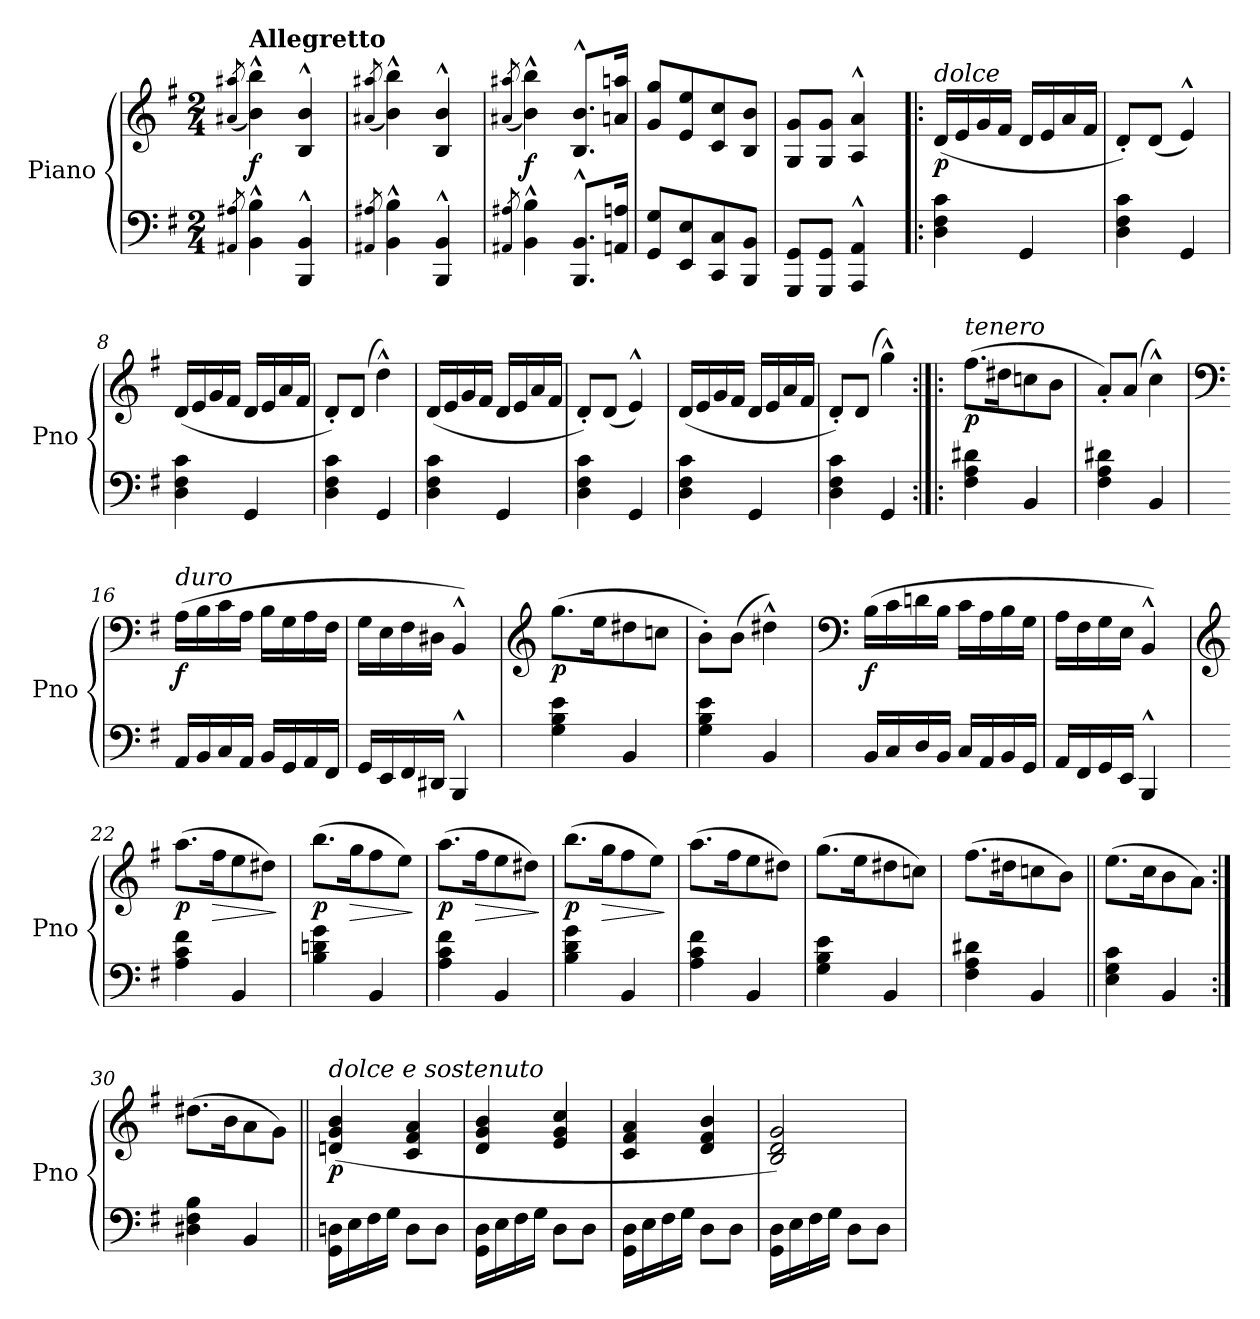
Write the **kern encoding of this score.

**kern	**kern	**dynam
*part1	*part1	*part1
*staff2	*staff1	*staff1/2
*I"Piano	*	*
*I'Pno	*	*
*clefF4	*clefG2	*
*k[f#]	*k[f#]	*
*M2/4	*M2/4	*
=1	=1	=1
8qAA#X/ 8qA#X/	(8qa#X/ 8qaa#X/	.
!	!LO:TX:a:B:t=Allegretto	!
!	!	!LO:DY:b
4BB\^^ 4B\^^	4b\^^ 4bb\^^)	f
4BBB/^^ 4BB/^^	4B/^^ 4b/^^	.
=2	=2	=2
8qAA#X/ 8qA#X/	(8qa#X/ 8qaa#X/	.
4BB\^^ 4B\^^	4b\^^ 4bb\^^)	.
4BBB/^^ 4BB/^^	4B/^^ 4b/^^	.
=3	=3	=3
8qAA#X/ 8qA#X/	(8qa#X/ 8qaa#X/	.
!	!	!LO:DY:b
4BB\^^ 4B\^^	4b\^^ 4bb\^^)	f
8.BBB/^^ 8.BB/^^L	8.B/^^ 8.b/^^L	.
16AAn/ 16An/Jk	16an/ 16aan/Jk	.
=4	=4	=4
8GG/ 8G/L	8g/ 8gg/L	.
8EE/ 8E/	8e/ 8ee/	.
8CC/ 8C/	8c/ 8cc/	.
8BBB/ 8BB/J	8B/ 8b/J	.
!!LO:LB:g=z
=5	=5	=5
8GGG/ 8GG/L	8G/ 8g/L	.
8GGG/ 8GG/J	8G/ 8g/J	.
4AAA/^^ 4AA/^^	4A/^^ 4a/^^	.
=6!|:	=6!|:	=6!|:
!	!LO:TX:a:i:t=dolce	!
!	!	!LO:DY:b
4D\ 4F#\ 4c\	(16d/LL	p
.	16e/	.
.	16g/	.
.	16f#/JJ	.
4GG/	16d/LL	.
.	16e/	.
.	16a/	.
.	16f#/JJ	.
=7	=7	=7
4D\ 4F#\ 4c\	8d'/L)	.
.	(8d/J	.
4GG/	4e^^/)	.
=8	=8	=8
4D\ 4F#\ 4c\	(16d/LL	.
.	16e/	.
.	16g/	.
.	16f#/JJ	.
4GG/	16d/LL	.
.	16e/	.
.	16a/	.
.	16f#/JJ	.
=9	=9	=9
4D\ 4F#\ 4c\	8d'/L)	.
.	(8d/J	.
4GG/	4dd^^\)	.
!!LO:LB:g=z
=10	=10	=10
4D\ 4F#\ 4c\	(16d/LL	.
.	16e/	.
.	16g/	.
.	16f#/JJ	.
4GG/	16d/LL	.
.	16e/	.
.	16a/	.
.	16f#/JJ	.
=11	=11	=11
4D\ 4F#\ 4c\	8d'/L)	.
.	(8d/J	.
4GG/	4e^^/)	.
=12	=12	=12
4D\ 4F#\ 4c\	(16d/LL	.
.	16e/	.
.	16g/	.
.	16f#/JJ	.
4GG/	16d/LL	.
.	16e/	.
.	16a/	.
.	16f#/JJ	.
=13	=13	=13
4D\ 4F#\ 4c\	8d'/L)	.
.	(8d/J	.
4GG/	4gg^^\)	.
=14:|!|:	=14:|!|:	=14:|!|:
!	!LO:TX:a:i:t=tenero	!
!	!	!LO:DY:b
4F#\ 4A\ 4d#X\	(8.ff#\L	p
.	16dd#X\K	.
4BB/	8ccn\	.
.	8b\J	.
!!LO:LB:g=z
=15	=15	=15
4F#\ 4A\ 4d#X\	8a'/L)	.
.	(8a/J	.
4BB/	4cc^^\)	.
=16	=16	=16
*	*clefF4	*
!	!LO:TX:a:i:t=duro	!
!	!	!LO:DY:b
16AA/LL	(16A\LL	f
16BB/	16B\	.
16C/	16c\	.
16AA/JJ	16A\JJ	.
16BB/LL	16B\LL	.
16GG/	16G\	.
16AA/	16A\	.
16FF#/JJ	16F#\JJ	.
=17	=17	=17
16GG/LL	16G\LL	.
16EE/	16E\	.
16FF#/	16F#\	.
16DD#X/JJ	16D#X\JJ	.
4BBB^^/	4BB^^/)	.
=18	=18	=18
*	*clefG2	*
!	!	!LO:DY:b
4G\ 4B\ 4e\	(8.gg\L	p
.	16ee\K	.
4BB/	8dd#X\	.
.	8ccn\J	.
=19	=19	=19
4G\ 4B\ 4e\	8b'\L)	.
.	(>8b\J	.
4BB/	4dd#X^^\)	.
!!LO:LB:g=z
=20	=20	=20
*	*clefF4	*
!	!	!LO:DY:b
16BB/LL	(16B\LL	f
16C/	16c\	.
16D/	16dn\	.
16BB/JJ	16B\JJ	.
16C/LL	16c\LL	.
16AA/	16A\	.
16BB/	16B\	.
16GG/JJ	16G\JJ	.
=21	=21	=21
16AA/LL	16A\LL	.
16FF#/	16F#\	.
16GG/	16G\	.
16EE/JJ	16E\JJ	.
4BBB^^/	4BB^^/)	.
=22	=22	=22
*	*clefG2	*
!	!	!LO:DY:b
4A\ 4c\ 4f#\	(8.aa\L	p
!	!	!LO:HP:b
.	16ff#\K	>
4BB/	8ee\	.
.	8dd#X\J)	.
.	.	]
=23	=23	=23
!	!	!LO:DY:b
4B\ 4dn\ 4g\	(8.bb\L	p
!	!	!LO:HP:b
.	16gg\K	>
4BB/	8ff#\	.
.	8ee\J)	.
.	.	]
=24	=24	=24
!	!	!LO:DY:b
4A\ 4c\ 4f#\	(8.aa\L	p
!	!	!LO:HP:b
.	16ff#\K	>
4BB/	8ee\	.
.	8dd#X\J)	.
.	.	]
!!LO:PB:g=z
=25	=25	=25
!	!	!LO:DY:b
4B\ 4d\ 4g\	(8.bb\L	p
!	!	!LO:HP:b
.	16gg\K	>
4BB/	8ff#\	.
.	8ee\J)	.
.	.	]
=26	=26	=26
4A\ 4c\ 4f#\	(8.aa\L	.
.	16ff#\K	.
4BB/	8ee\	.
.	8dd#X\J)	.
=27	=27	=27
4G\ 4B\ 4e\	(8.gg\L	.
.	16ee\K	.
4BB/	8dd#X\	.
.	8ccn\J)	.
=28	=28	=28
4F#\ 4A\ 4d#X\	(8.ff#\L	.
.	16dd#X\K	.
4BB/	8ccn\	.
.	8b\J)	.
=29||	=29||	=29||
4E\ 4G\ 4c\	(8.ee\L	.
.	16cc\K	.
4BB/	8b\	.
.	8a\J)	.
=30:|!	=30:|!	=30:|!
4D#X\ 4F#\ 4B\	(8.dd#X\L	.
.	16b\K	.
4BB/	8a\	.
.	8g\J)	.
!!LO:LB:g=z
=31||	=31||	=31||
!	!LO:TX:a:i:t=dolce e sostenuto	!
!	!	!LO:DY:b
16GG\ 16Dn\LL	(4dn/ 4g/ 4b/	p
16E\	.	.
16F#\	.	.
16G\JJ	.	.
8D\L	4c/ 4f#/ 4a/	.
8D\J	.	.
=32	=32	=32
16GG\ 16D\LL	4d/ 4g/ 4b/	.
16E\	.	.
16F#\	.	.
16G\JJ	.	.
8D\L	4e/ 4g/ 4cc/	.
8D\J	.	.
=33	=33	=33
16GG\ 16D\LL	4c/ 4f#/ 4a/	.
16E\	.	.
16F#\	.	.
16G\JJ	.	.
8D\L	4d/ 4f#/ 4b/	.
8D\J	.	.
=34	=34	=34
16GG\ 16D\LL	2B/ 2d/ 2g/)	.
16E\	.	.
16F#\	.	.
16G\JJ	.	.
8D\L	.	.
8D\J	.	.
=	=	=
*-	*-	*-
